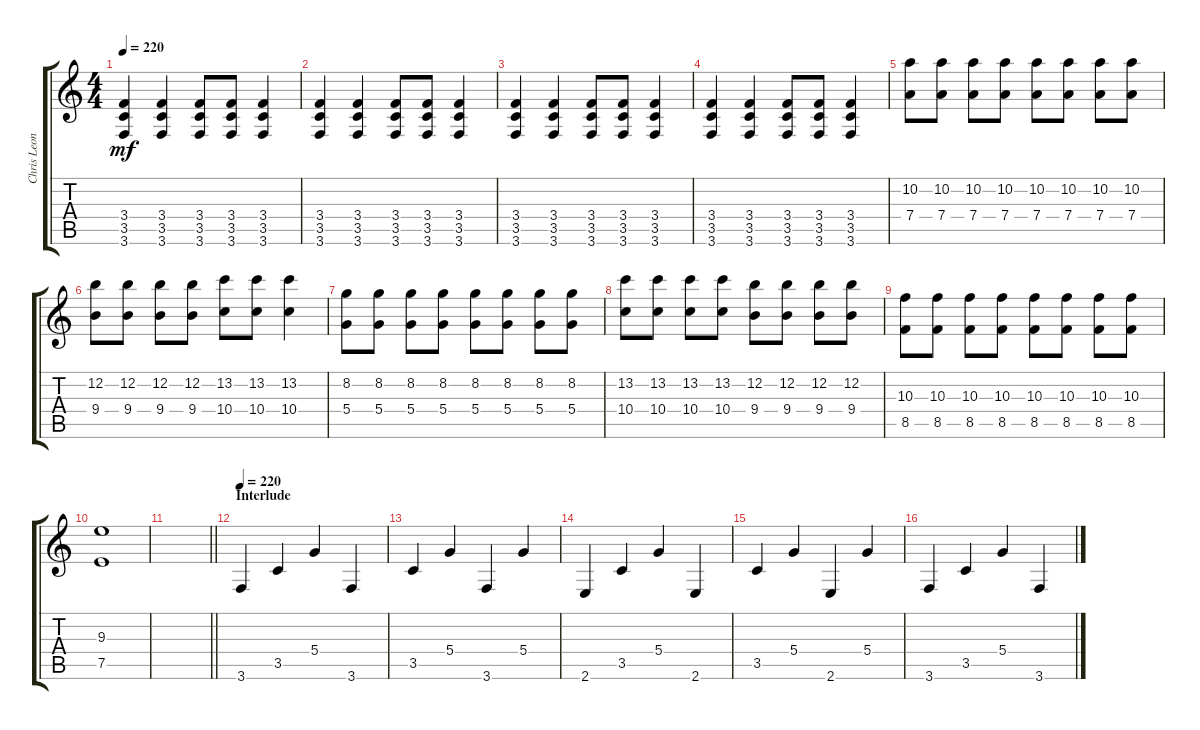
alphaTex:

\track ("Chris Leonard" "Chris Leon") {instrument overdrivenguitar}
\staff {score tabs}
\tuning (E4 B3 G3 D3 A2 D2) {hide}
\ts (4 4)
\tempo 220
\clef g2
\ks c
(3.4 3.5 3.6).4{dy mf} (3.4 3.5 3.6).4 (3.4 3.5 3.6).8 (3.4 3.5 3.6).8 (3.4 3.5 3.6).4 |
(3.4 3.5 3.6).4 (3.4 3.5 3.6).4 (3.4 3.5 3.6).8 (3.4 3.5 3.6).8 (3.4 3.5 3.6).4 |
(3.4 3.5 3.6).4 (3.4 3.5 3.6).4 (3.4 3.5 3.6).8 (3.4 3.5 3.6).8 (3.4 3.5 3.6).4 |
(3.4 3.5 3.6).4 (3.4 3.5 3.6).4 (3.4 3.5 3.6).8 (3.4 3.5 3.6).8 (3.4 3.5 3.6).4 |
(10.2 7.4).8 (10.2 7.4).8 (10.2 7.4).8 (10.2 7.4).8 (10.2 7.4).8 (10.2 7.4).8 (10.2 7.4).8 (10.2 7.4).8 |
(12.2 9.4).8 (12.2 9.4).8 (12.2 9.4).8 (12.2 9.4).8 (13.2 10.4).8 (13.2 10.4).8 (13.2 10.4).4 |
(8.2 5.4).8 (8.2 5.4).8 (8.2 5.4).8 (8.2 5.4).8 (8.2 5.4).8 (8.2 5.4).8 (8.2 5.4).8 (8.2 5.4).8 |
(13.2 10.4).8 (13.2 10.4).8 (13.2 10.4).8 (13.2 10.4).8 (12.2 9.4).8 (12.2 9.4).8 (12.2 9.4).8 (12.2 9.4).8 |
(10.3 8.5).8 (10.3 8.5).8 (10.3 8.5).8 (10.3 8.5).8 (10.3 8.5).8 (10.3 8.5).8 (10.3 8.5).8 (10.3 8.5).8 |
(9.3 7.5).1 |
\barLineRight lightlight
|
\section ("" "Interlude")
\tempo 220
3.6.4 3.5.4 5.4.4 3.6.4 |
3.5.4 5.4.4 3.6.4 5.4.4 |
2.6.4 3.5.4 5.4.4 2.6.4 |
3.5.4 5.4.4 2.6.4 5.4.4 |
3.6.4 3.5.4 5.4.4 3.6.4
